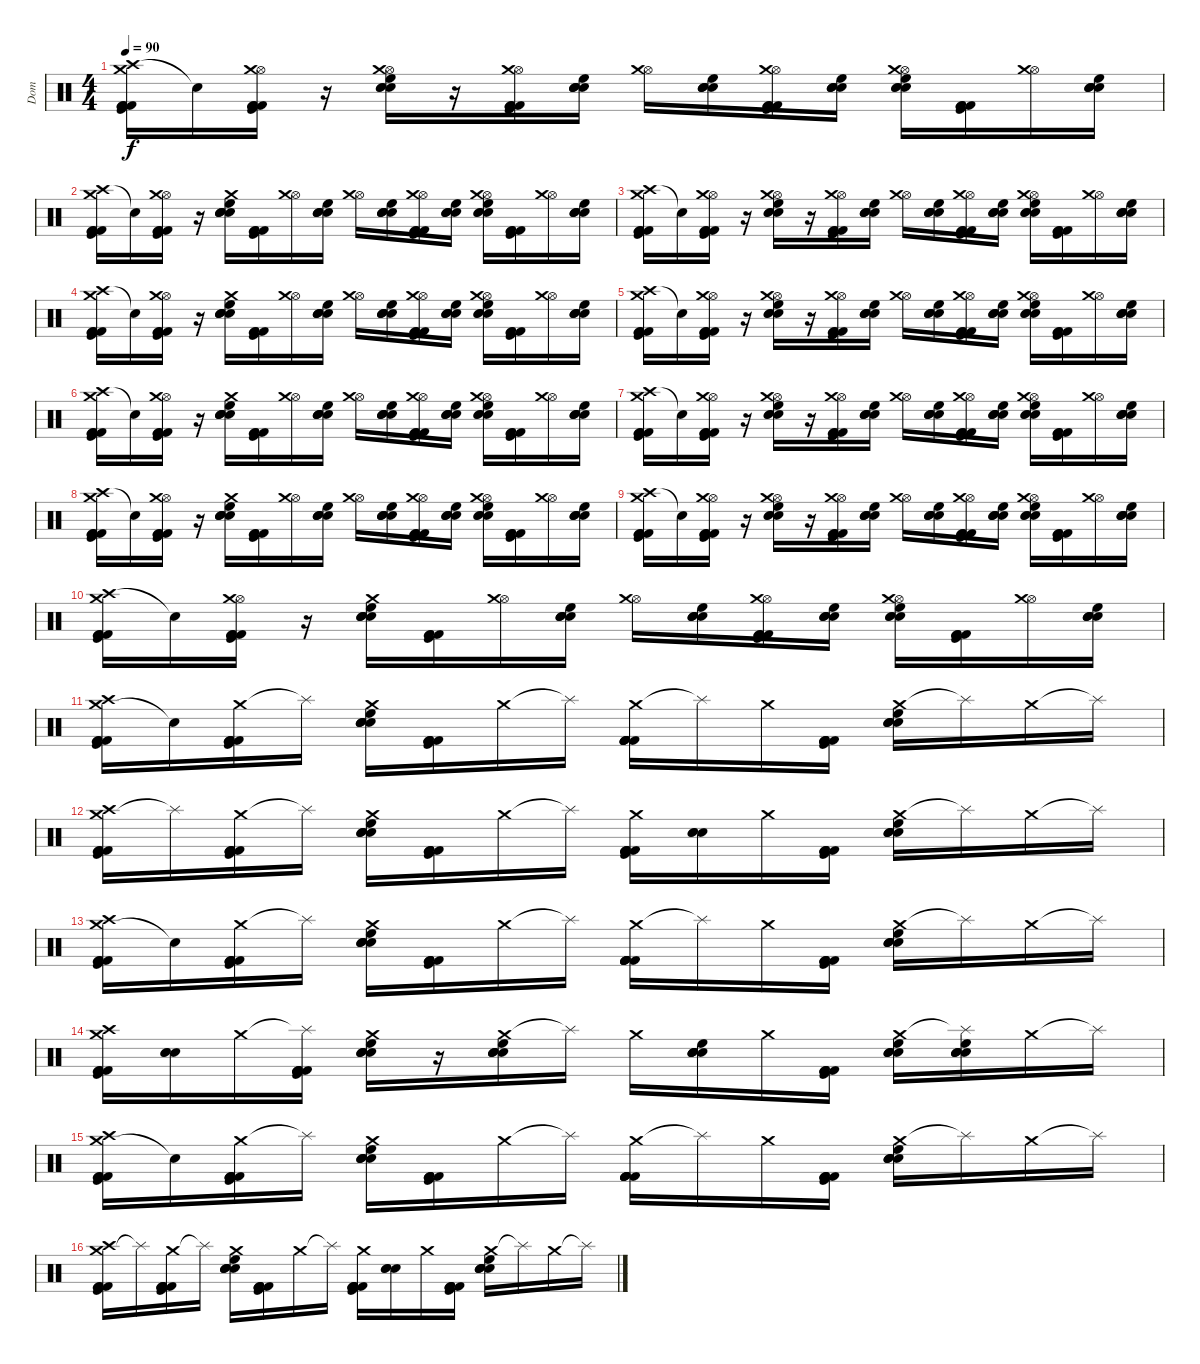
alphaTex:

\track ("Dom" "Dom") {instrument percussion}
\staff {score}
\articulation defaults
\ts (4 4)
\tempo 90
\clef neutral
\ks c
("Crash high (hit)" "Crash medium (hit)" "Kick (hit) 2" "Kick (hit)" "Kick (hit) 2" "Kick (hit) 2").16{dy f} "Snare (hit)"{t}.16 ("Hi-Hat (open)" "Crash medium (hit)" "Kick (hit) 2" "Kick (hit)" "Kick (hit) 2" "Kick (hit) 2").16 r.16 ("Hi-Hat (open)" "Crash medium (hit)" "Electric Snare (hit)" "High Floor Tom (hit)" "Electric Snare (hit)" "Electric Snare (hit)").16 r.16 ("Hi-Hat (open)" "Crash medium (hit)" "Kick (hit) 2" "Kick (hit)" "Kick (hit) 2" "Kick (hit) 2").16 ("Electric Snare (hit)" "Electric Snare (hit)" "High Floor Tom (hit)" "Electric Snare (hit)" "Electric Snare (hit)").16 ("Hi-Hat (open)" "Crash medium (hit)").16 ("Electric Snare (hit)" "Electric Snare (hit)" "High Floor Tom (hit)" "Electric Snare (hit)" "Electric Snare (hit)").16 ("Hi-Hat (open)" "Crash medium (hit)" "Kick (hit) 2" "Kick (hit)" "Kick (hit) 2" "Kick (hit) 2").16 ("Electric Snare (hit)" "Electric Snare (hit)" "High Floor Tom (hit)" "Electric Snare (hit)" "Electric Snare (hit)").16 ("Hi-Hat (open)" "Crash medium (hit)" "Electric Snare (hit)" "High Floor Tom (hit)" "Electric Snare (hit)" "Electric Snare (hit)").16 ("Kick (hit) 2" "Kick (hit)" "Kick (hit) 2" "Kick (hit) 2").16 ("Hi-Hat (open)" "Crash medium (hit)").16 ("Electric Snare (hit)" "Electric Snare (hit)" "High Floor Tom (hit)" "Electric Snare (hit)" "Electric Snare (hit)").16 |
("Crash high (hit)" "Crash medium (hit)" "Kick (hit) 2" "Kick (hit)" "Kick (hit) 2" "Kick (hit) 2").16 "Snare (hit)"{t}.16 ("Hi-Hat (open)" "Crash medium (hit)" "Kick (hit) 2" "Kick (hit)" "Kick (hit) 2" "Kick (hit) 2").16 r.16 ("Electric Snare (hit)" "Crash medium (hit)" "Electric Snare (hit)" "High Floor Tom (hit)" "Electric Snare (hit)" "Electric Snare (hit)").16 ("Kick (hit) 2" "Kick (hit)" "Kick (hit) 2" "Kick (hit) 2").16 ("Hi-Hat (open)" "Crash medium (hit)").16 ("Electric Snare (hit)" "Electric Snare (hit)" "High Floor Tom (hit)" "Electric Snare (hit)" "Electric Snare (hit)").16 ("Hi-Hat (open)" "Crash medium (hit)").16 ("Electric Snare (hit)" "Electric Snare (hit)" "High Floor Tom (hit)" "Electric Snare (hit)" "Electric Snare (hit)").16 ("Hi-Hat (open)" "Crash medium (hit)" "Kick (hit) 2" "Kick (hit)" "Kick (hit) 2" "Kick (hit) 2").16 ("Electric Snare (hit)" "Electric Snare (hit)" "High Floor Tom (hit)" "Electric Snare (hit)" "Electric Snare (hit)").16 ("Hi-Hat (open)" "Crash medium (hit)" "Electric Snare (hit)" "High Floor Tom (hit)" "Electric Snare (hit)" "Electric Snare (hit)").16 ("Kick (hit) 2" "Kick (hit)" "Kick (hit) 2" "Kick (hit) 2").16 ("Hi-Hat (open)" "Crash medium (hit)").16 ("Electric Snare (hit)" "Electric Snare (hit)" "High Floor Tom (hit)" "Electric Snare (hit)" "Electric Snare (hit)").16 |
("Crash high (hit)" "Crash medium (hit)" "Kick (hit) 2" "Kick (hit)" "Kick (hit) 2" "Kick (hit) 2").16 "Snare (hit)"{t}.16 ("Hi-Hat (open)" "Crash medium (hit)" "Kick (hit) 2" "Kick (hit)" "Kick (hit) 2" "Kick (hit) 2").16 r.16 ("Hi-Hat (open)" "Crash medium (hit)" "Electric Snare (hit)" "High Floor Tom (hit)" "Electric Snare (hit)" "Electric Snare (hit)").16 r.16 ("Hi-Hat (open)" "Crash medium (hit)" "Kick (hit) 2" "Kick (hit)" "Kick (hit) 2" "Kick (hit) 2").16 ("Electric Snare (hit)" "Electric Snare (hit)" "High Floor Tom (hit)" "Electric Snare (hit)" "Electric Snare (hit)").16 ("Hi-Hat (open)" "Crash medium (hit)").16 ("Electric Snare (hit)" "Electric Snare (hit)" "High Floor Tom (hit)" "Electric Snare (hit)" "Electric Snare (hit)").16 ("Hi-Hat (open)" "Crash medium (hit)" "Kick (hit) 2" "Kick (hit)" "Kick (hit) 2" "Kick (hit) 2").16 ("Electric Snare (hit)" "Electric Snare (hit)" "High Floor Tom (hit)" "Electric Snare (hit)" "Electric Snare (hit)").16 ("Hi-Hat (open)" "Crash medium (hit)" "Electric Snare (hit)" "High Floor Tom (hit)" "Electric Snare (hit)" "Electric Snare (hit)").16 ("Kick (hit) 2" "Kick (hit)" "Kick (hit) 2" "Kick (hit) 2").16 ("Hi-Hat (open)" "Crash medium (hit)").16 ("Electric Snare (hit)" "Electric Snare (hit)" "High Floor Tom (hit)" "Electric Snare (hit)" "Electric Snare (hit)").16 |
("Crash high (hit)" "Crash medium (hit)" "Kick (hit) 2" "Kick (hit)" "Kick (hit) 2" "Kick (hit) 2").16 "Snare (hit)"{t}.16 ("Hi-Hat (open)" "Crash medium (hit)" "Kick (hit) 2" "Kick (hit)" "Kick (hit) 2" "Kick (hit) 2").16 r.16 ("Electric Snare (hit)" "Crash medium (hit)" "Electric Snare (hit)" "High Floor Tom (hit)" "Electric Snare (hit)" "Electric Snare (hit)").16 ("Kick (hit) 2" "Kick (hit)" "Kick (hit) 2" "Kick (hit) 2").16 ("Hi-Hat (open)" "Crash medium (hit)").16 ("Electric Snare (hit)" "Electric Snare (hit)" "High Floor Tom (hit)" "Electric Snare (hit)" "Electric Snare (hit)").16 ("Hi-Hat (open)" "Crash medium (hit)").16 ("Electric Snare (hit)" "Electric Snare (hit)" "High Floor Tom (hit)" "Electric Snare (hit)" "Electric Snare (hit)").16 ("Hi-Hat (open)" "Crash medium (hit)" "Kick (hit) 2" "Kick (hit)" "Kick (hit) 2" "Kick (hit) 2").16 ("Electric Snare (hit)" "Electric Snare (hit)" "High Floor Tom (hit)" "Electric Snare (hit)" "Electric Snare (hit)").16 ("Hi-Hat (open)" "Crash medium (hit)" "Electric Snare (hit)" "High Floor Tom (hit)" "Electric Snare (hit)" "Electric Snare (hit)").16 ("Kick (hit) 2" "Kick (hit)" "Kick (hit) 2" "Kick (hit) 2").16 ("Hi-Hat (open)" "Crash medium (hit)").16 ("Electric Snare (hit)" "Electric Snare (hit)" "High Floor Tom (hit)" "Electric Snare (hit)" "Electric Snare (hit)").16 |
("Crash high (hit)" "Crash medium (hit)" "Kick (hit) 2" "Kick (hit)" "Kick (hit) 2" "Kick (hit) 2").16 "Snare (hit)"{t}.16 ("Hi-Hat (open)" "Crash medium (hit)" "Kick (hit) 2" "Kick (hit)" "Kick (hit) 2" "Kick (hit) 2").16 r.16 ("Hi-Hat (open)" "Crash medium (hit)" "Electric Snare (hit)" "High Floor Tom (hit)" "Electric Snare (hit)" "Electric Snare (hit)").16 r.16 ("Hi-Hat (open)" "Crash medium (hit)" "Kick (hit) 2" "Kick (hit)" "Kick (hit) 2" "Kick (hit) 2").16 ("Electric Snare (hit)" "Electric Snare (hit)" "High Floor Tom (hit)" "Electric Snare (hit)" "Electric Snare (hit)").16 ("Hi-Hat (open)" "Crash medium (hit)").16 ("Electric Snare (hit)" "Electric Snare (hit)" "High Floor Tom (hit)" "Electric Snare (hit)" "Electric Snare (hit)").16 ("Hi-Hat (open)" "Crash medium (hit)" "Kick (hit) 2" "Kick (hit)" "Kick (hit) 2" "Kick (hit) 2").16 ("Electric Snare (hit)" "Electric Snare (hit)" "High Floor Tom (hit)" "Electric Snare (hit)" "Electric Snare (hit)").16 ("Hi-Hat (open)" "Crash medium (hit)" "Electric Snare (hit)" "High Floor Tom (hit)" "Electric Snare (hit)" "Electric Snare (hit)").16 ("Kick (hit) 2" "Kick (hit)" "Kick (hit) 2" "Kick (hit) 2").16 ("Hi-Hat (open)" "Crash medium (hit)").16 ("Electric Snare (hit)" "Electric Snare (hit)" "High Floor Tom (hit)" "Electric Snare (hit)" "Electric Snare (hit)").16 |
("Crash high (hit)" "Crash medium (hit)" "Kick (hit) 2" "Kick (hit)" "Kick (hit) 2" "Kick (hit) 2").16 "Snare (hit)"{t}.16 ("Hi-Hat (open)" "Crash medium (hit)" "Kick (hit) 2" "Kick (hit)" "Kick (hit) 2" "Kick (hit) 2").16 r.16 ("Electric Snare (hit)" "Crash medium (hit)" "Electric Snare (hit)" "High Floor Tom (hit)" "Electric Snare (hit)" "Electric Snare (hit)").16 ("Kick (hit) 2" "Kick (hit)" "Kick (hit) 2" "Kick (hit) 2").16 ("Hi-Hat (open)" "Crash medium (hit)").16 ("Electric Snare (hit)" "Electric Snare (hit)" "High Floor Tom (hit)" "Electric Snare (hit)" "Electric Snare (hit)").16 ("Hi-Hat (open)" "Crash medium (hit)").16 ("Electric Snare (hit)" "Electric Snare (hit)" "High Floor Tom (hit)" "Electric Snare (hit)" "Electric Snare (hit)").16 ("Hi-Hat (open)" "Crash medium (hit)" "Kick (hit) 2" "Kick (hit)" "Kick (hit) 2" "Kick (hit) 2").16 ("Electric Snare (hit)" "Electric Snare (hit)" "High Floor Tom (hit)" "Electric Snare (hit)" "Electric Snare (hit)").16 ("Hi-Hat (open)" "Crash medium (hit)" "Electric Snare (hit)" "High Floor Tom (hit)" "Electric Snare (hit)" "Electric Snare (hit)").16 ("Kick (hit) 2" "Kick (hit)" "Kick (hit) 2" "Kick (hit) 2").16 ("Hi-Hat (open)" "Crash medium (hit)").16 ("Electric Snare (hit)" "Electric Snare (hit)" "High Floor Tom (hit)" "Electric Snare (hit)" "Electric Snare (hit)").16 |
("Crash high (hit)" "Crash medium (hit)" "Kick (hit) 2" "Kick (hit)" "Kick (hit) 2" "Kick (hit) 2").16 "Snare (hit)"{t}.16 ("Hi-Hat (open)" "Crash medium (hit)" "Kick (hit) 2" "Kick (hit)" "Kick (hit) 2" "Kick (hit) 2").16 r.16 ("Hi-Hat (open)" "Crash medium (hit)" "Electric Snare (hit)" "High Floor Tom (hit)" "Electric Snare (hit)" "Electric Snare (hit)").16 r.16 ("Hi-Hat (open)" "Crash medium (hit)" "Kick (hit) 2" "Kick (hit)" "Kick (hit) 2" "Kick (hit) 2").16 ("Electric Snare (hit)" "Electric Snare (hit)" "High Floor Tom (hit)" "Electric Snare (hit)" "Electric Snare (hit)").16 ("Hi-Hat (open)" "Crash medium (hit)").16 ("Electric Snare (hit)" "Electric Snare (hit)" "High Floor Tom (hit)" "Electric Snare (hit)" "Electric Snare (hit)").16 ("Hi-Hat (open)" "Crash medium (hit)" "Kick (hit) 2" "Kick (hit)" "Kick (hit) 2" "Kick (hit) 2").16 ("Electric Snare (hit)" "Electric Snare (hit)" "High Floor Tom (hit)" "Electric Snare (hit)" "Electric Snare (hit)").16 ("Hi-Hat (open)" "Crash medium (hit)" "Electric Snare (hit)" "High Floor Tom (hit)" "Electric Snare (hit)" "Electric Snare (hit)").16 ("Kick (hit) 2" "Kick (hit)" "Kick (hit) 2" "Kick (hit) 2").16 ("Hi-Hat (open)" "Crash medium (hit)").16 ("Electric Snare (hit)" "Electric Snare (hit)" "High Floor Tom (hit)" "Electric Snare (hit)" "Electric Snare (hit)").16 |
("Crash high (hit)" "Crash medium (hit)" "Kick (hit) 2" "Kick (hit)" "Kick (hit) 2" "Kick (hit) 2").16 "Snare (hit)"{t}.16 ("Hi-Hat (open)" "Crash medium (hit)" "Kick (hit) 2" "Kick (hit)" "Kick (hit) 2" "Kick (hit) 2").16 r.16 ("Electric Snare (hit)" "Crash medium (hit)" "Electric Snare (hit)" "High Floor Tom (hit)" "Electric Snare (hit)" "Electric Snare (hit)").16 ("Kick (hit) 2" "Kick (hit)" "Kick (hit) 2" "Kick (hit) 2").16 ("Hi-Hat (open)" "Crash medium (hit)").16 ("Electric Snare (hit)" "Electric Snare (hit)" "High Floor Tom (hit)" "Electric Snare (hit)" "Electric Snare (hit)").16 ("Hi-Hat (open)" "Crash medium (hit)").16 ("Electric Snare (hit)" "Electric Snare (hit)" "High Floor Tom (hit)" "Electric Snare (hit)" "Electric Snare (hit)").16 ("Hi-Hat (open)" "Crash medium (hit)" "Kick (hit) 2" "Kick (hit)" "Kick (hit) 2" "Kick (hit) 2").16 ("Electric Snare (hit)" "Electric Snare (hit)" "High Floor Tom (hit)" "Electric Snare (hit)" "Electric Snare (hit)").16 ("Hi-Hat (open)" "Crash medium (hit)" "Electric Snare (hit)" "High Floor Tom (hit)" "Electric Snare (hit)" "Electric Snare (hit)").16 ("Kick (hit) 2" "Kick (hit)" "Kick (hit) 2" "Kick (hit) 2").16 ("Hi-Hat (open)" "Crash medium (hit)").16 ("Electric Snare (hit)" "Electric Snare (hit)" "High Floor Tom (hit)" "Electric Snare (hit)" "Electric Snare (hit)").16 |
("Crash high (hit)" "Crash medium (hit)" "Kick (hit) 2" "Kick (hit)" "Kick (hit) 2" "Kick (hit) 2").16 "Snare (hit)"{t}.16 ("Hi-Hat (open)" "Crash medium (hit)" "Kick (hit) 2" "Kick (hit)" "Kick (hit) 2" "Kick (hit) 2").16 r.16 ("Hi-Hat (open)" "Crash medium (hit)" "Electric Snare (hit)" "High Floor Tom (hit)" "Electric Snare (hit)" "Electric Snare (hit)").16 r.16 ("Hi-Hat (open)" "Crash medium (hit)" "Kick (hit) 2" "Kick (hit)" "Kick (hit) 2" "Kick (hit) 2").16 ("Electric Snare (hit)" "Electric Snare (hit)" "High Floor Tom (hit)" "Electric Snare (hit)" "Electric Snare (hit)").16 ("Hi-Hat (open)" "Crash medium (hit)").16 ("Electric Snare (hit)" "Electric Snare (hit)" "High Floor Tom (hit)" "Electric Snare (hit)" "Electric Snare (hit)").16 ("Hi-Hat (open)" "Crash medium (hit)" "Kick (hit) 2" "Kick (hit)" "Kick (hit) 2" "Kick (hit) 2").16 ("Electric Snare (hit)" "Electric Snare (hit)" "High Floor Tom (hit)" "Electric Snare (hit)" "Electric Snare (hit)").16 ("Hi-Hat (open)" "Crash medium (hit)" "Electric Snare (hit)" "High Floor Tom (hit)" "Electric Snare (hit)" "Electric Snare (hit)").16 ("Kick (hit) 2" "Kick (hit)" "Kick (hit) 2" "Kick (hit) 2").16 ("Hi-Hat (open)" "Crash medium (hit)").16 ("Electric Snare (hit)" "Electric Snare (hit)" "High Floor Tom (hit)" "Electric Snare (hit)" "Electric Snare (hit)").16 |
("Crash high (hit)" "Crash medium (hit)" "Kick (hit) 2" "Kick (hit)" "Kick (hit) 2" "Kick (hit) 2").16 "Snare (hit)"{t}.16 ("Hi-Hat (open)" "Crash medium (hit)" "Kick (hit) 2" "Kick (hit)" "Kick (hit) 2" "Kick (hit) 2").16 r.16 ("Electric Snare (hit)" "Crash medium (hit)" "Electric Snare (hit)" "High Floor Tom (hit)" "Electric Snare (hit)" "Electric Snare (hit)").16 ("Kick (hit) 2" "Kick (hit)" "Kick (hit) 2" "Kick (hit) 2").16 ("Hi-Hat (open)" "Crash medium (hit)").16 ("Electric Snare (hit)" "Electric Snare (hit)" "High Floor Tom (hit)" "Electric Snare (hit)" "Electric Snare (hit)").16 ("Hi-Hat (open)" "Crash medium (hit)").16 ("Electric Snare (hit)" "Electric Snare (hit)" "High Floor Tom (hit)" "Electric Snare (hit)" "Electric Snare (hit)").16 ("Hi-Hat (open)" "Crash medium (hit)" "Kick (hit) 2" "Kick (hit)" "Kick (hit) 2" "Kick (hit) 2").16 ("Electric Snare (hit)" "Electric Snare (hit)" "High Floor Tom (hit)" "Electric Snare (hit)" "Electric Snare (hit)").16 ("Hi-Hat (open)" "Crash medium (hit)" "Electric Snare (hit)" "High Floor Tom (hit)" "Electric Snare (hit)" "Electric Snare (hit)").16 ("Kick (hit) 2" "Kick (hit)" "Kick (hit) 2" "Kick (hit) 2").16 ("Hi-Hat (open)" "Crash medium (hit)").16 ("Electric Snare (hit)" "Electric Snare (hit)" "High Floor Tom (hit)" "Electric Snare (hit)" "Electric Snare (hit)").16 |
("Crash medium (hit)" "Crash high (hit)" "Kick (hit) 2" "Kick (hit)" "Kick (hit) 2" "Kick (hit) 2").16 "Snare (hit)"{t}.16 ("Crash medium (hit)" "Kick (hit) 2" "Kick (hit) 2" "Kick (hit) 2" "Kick (hit)" "Kick (hit) 2").16 "Splash (hit)"{t}.16 ("Crash medium (hit)" "Electric Snare (hit)" "High Floor Tom (hit)" "Electric Snare (hit)" "Electric Snare (hit)" "Electric Snare (hit)").16 ("Kick (hit) 2" "Kick (hit) 2" "Kick (hit)" "Kick (hit) 2" "Kick (hit) 2").16 "Crash medium (hit)".16 "Splash (hit)"{t}.16 ("Crash medium (hit)" "Kick (hit) 2" "Kick (hit) 2" "Kick (hit) 2" "Kick (hit) 2" "Kick (hit) 2").16 "Splash (hit)"{t}.16 "Crash medium (hit)".16 ("Kick (hit) 2" "Kick (hit) 2" "Kick (hit)" "Kick (hit) 2" "Kick (hit) 2").16 ("Crash medium (hit)" "Electric Snare (hit)" "High Floor Tom (hit)" "Electric Snare (hit)" "Electric Snare (hit)" "Electric Snare (hit)").16 "Splash (hit)"{t}.16 "Crash medium (hit)".16 "Splash (hit)"{t}.16 |
("Crash medium (hit)" "Crash high (hit)" "Kick (hit) 2" "Kick (hit)" "Kick (hit) 2" "Kick (hit) 2").16 "Splash (hit)"{t}.16 ("Crash medium (hit)" "Kick (hit) 2" "Kick (hit) 2" "Kick (hit)" "Kick (hit) 2" "Kick (hit) 2").16 "Splash (hit)"{t}.16 ("Crash medium (hit)" "Electric Snare (hit)" "Electric Snare (hit)" "High Floor Tom (hit)" "Electric Snare (hit)" "Electric Snare (hit)").16 ("Kick (hit) 2" "Kick (hit) 2" "Kick (hit)" "Kick (hit) 2" "Kick (hit) 2").16 "Crash medium (hit)".16 "Splash (hit)"{t}.16 ("Crash medium (hit)" "Kick (hit) 2" "Kick (hit) 2" "Kick (hit)" "Kick (hit) 2" "Kick (hit) 2").16 ("Electric Snare (hit)" "Electric Snare (hit)" "Electric Snare (hit)").16 "Crash medium (hit)".16 ("Kick (hit) 2" "Kick (hit) 2" "Kick (hit)" "Kick (hit) 2" "Kick (hit) 2").16 ("Crash medium (hit)" "Electric Snare (hit)" "Electric Snare (hit)" "High Floor Tom (hit)" "Electric Snare (hit)" "Electric Snare (hit)").16 "Splash (hit)"{t}.16 "Crash medium (hit)".16 "Splash (hit)"{t}.16 |
("Crash medium (hit)" "Crash high (hit)" "Kick (hit) 2" "Kick (hit)" "Kick (hit) 2" "Kick (hit) 2").16 "Snare (hit)"{t}.16 ("Crash medium (hit)" "Kick (hit) 2" "Kick (hit) 2" "Kick (hit) 2" "Kick (hit)" "Kick (hit) 2").16 "Splash (hit)"{t}.16 ("Crash medium (hit)" "Electric Snare (hit)" "High Floor Tom (hit)" "Electric Snare (hit)" "Electric Snare (hit)" "Electric Snare (hit)").16 ("Kick (hit) 2" "Kick (hit) 2" "Kick (hit)" "Kick (hit) 2" "Kick (hit) 2").16 "Crash medium (hit)".16 "Splash (hit)"{t}.16 ("Crash medium (hit)" "Kick (hit) 2" "Kick (hit) 2" "Kick (hit) 2" "Kick (hit) 2" "Kick (hit) 2").16 "Splash (hit)"{t}.16 "Crash medium (hit)".16 ("Kick (hit) 2" "Kick (hit) 2" "Kick (hit)" "Kick (hit) 2" "Kick (hit) 2").16 ("Crash medium (hit)" "Electric Snare (hit)" "High Floor Tom (hit)" "Electric Snare (hit)" "Electric Snare (hit)" "Electric Snare (hit)").16 "Splash (hit)"{t}.16 "Crash medium (hit)".16 "Splash (hit)"{t}.16 |
("Crash medium (hit)" "Crash high (hit)" "Kick (hit) 2" "Kick (hit)" "Kick (hit) 2" "Kick (hit) 2").16 ("Electric Snare (hit)" "Electric Snare (hit)" "Electric Snare (hit)").16 "Crash medium (hit)".16 ("Splash (hit)"{t} "Kick (hit) 2" "Kick (hit) 2" "Kick (hit)" "Kick (hit) 2" "Kick (hit) 2").16 ("Crash medium (hit)" "Electric Snare (hit)" "High Floor Tom (hit)" "Electric Snare (hit)" "Electric Snare (hit)" "Electric Snare (hit)").16 r.16 ("Crash medium (hit)" "Electric Snare (hit)" "High Floor Tom (hit)" "Electric Snare (hit)" "Electric Snare (hit)" "Electric Snare (hit)").16 "Splash (hit)"{t}.16 "Crash medium (hit)".16 ("Electric Snare (hit)" "Electric Snare (hit)" "High Floor Tom (hit)" "Electric Snare (hit)" "Electric Snare (hit)" "Electric Snare (hit)").16 "Crash medium (hit)".16 ("Kick (hit) 2" "Kick (hit) 2" "Kick (hit)" "Kick (hit) 2" "Kick (hit) 2").16 ("Crash medium (hit)" "Electric Snare (hit)" "High Floor Tom (hit)" "Electric Snare (hit)" "Electric Snare (hit)" "Electric Snare (hit)").16 ("Splash (hit)"{t} "Electric Snare (hit)" "High Floor Tom (hit)" "Electric Snare (hit)" "Electric Snare (hit)" "Electric Snare (hit)").16 "Crash medium (hit)".16 "Splash (hit)"{t}.16 |
("Crash medium (hit)" "Crash high (hit)" "Kick (hit) 2" "Kick (hit)" "Kick (hit) 2" "Kick (hit) 2").16 "Snare (hit)"{t}.16 ("Crash medium (hit)" "Kick (hit) 2" "Kick (hit) 2" "Kick (hit) 2" "Kick (hit)" "Kick (hit) 2").16 "Splash (hit)"{t}.16 ("Crash medium (hit)" "Electric Snare (hit)" "High Floor Tom (hit)" "Electric Snare (hit)" "Electric Snare (hit)" "Electric Snare (hit)").16 ("Kick (hit) 2" "Kick (hit) 2" "Kick (hit)" "Kick (hit) 2" "Kick (hit) 2").16 "Crash medium (hit)".16 "Splash (hit)"{t}.16 ("Crash medium (hit)" "Kick (hit) 2" "Kick (hit) 2" "Kick (hit) 2" "Kick (hit) 2" "Kick (hit) 2").16 "Splash (hit)"{t}.16 "Crash medium (hit)".16 ("Kick (hit) 2" "Kick (hit) 2" "Kick (hit)" "Kick (hit) 2" "Kick (hit) 2").16 ("Crash medium (hit)" "Electric Snare (hit)" "High Floor Tom (hit)" "Electric Snare (hit)" "Electric Snare (hit)" "Electric Snare (hit)").16 "Splash (hit)"{t}.16 "Crash medium (hit)".16 "Splash (hit)"{t}.16 |
("Crash medium (hit)" "Crash high (hit)" "Kick (hit) 2" "Kick (hit)" "Kick (hit) 2" "Kick (hit) 2").16 "Splash (hit)"{t}.16 ("Crash medium (hit)" "Kick (hit) 2" "Kick (hit) 2" "Kick (hit)" "Kick (hit) 2" "Kick (hit) 2").16 "Splash (hit)"{t}.16 ("Crash medium (hit)" "Electric Snare (hit)" "Electric Snare (hit)" "High Floor Tom (hit)" "Electric Snare (hit)" "Electric Snare (hit)").16 ("Kick (hit) 2" "Kick (hit) 2" "Kick (hit)" "Kick (hit) 2" "Kick (hit) 2").16 "Crash medium (hit)".16 "Splash (hit)"{t}.16 ("Crash medium (hit)" "Kick (hit) 2" "Kick (hit) 2" "Kick (hit)" "Kick (hit) 2" "Kick (hit) 2").16 ("Electric Snare (hit)" "Electric Snare (hit)" "Electric Snare (hit)").16 "Crash medium (hit)".16 ("Kick (hit) 2" "Kick (hit) 2" "Kick (hit)" "Kick (hit) 2" "Kick (hit) 2").16 ("Crash medium (hit)" "Electric Snare (hit)" "Electric Snare (hit)" "High Floor Tom (hit)" "Electric Snare (hit)" "Electric Snare (hit)").16 "Splash (hit)"{t}.16 "Crash medium (hit)".16 "Splash (hit)"{t}.16
